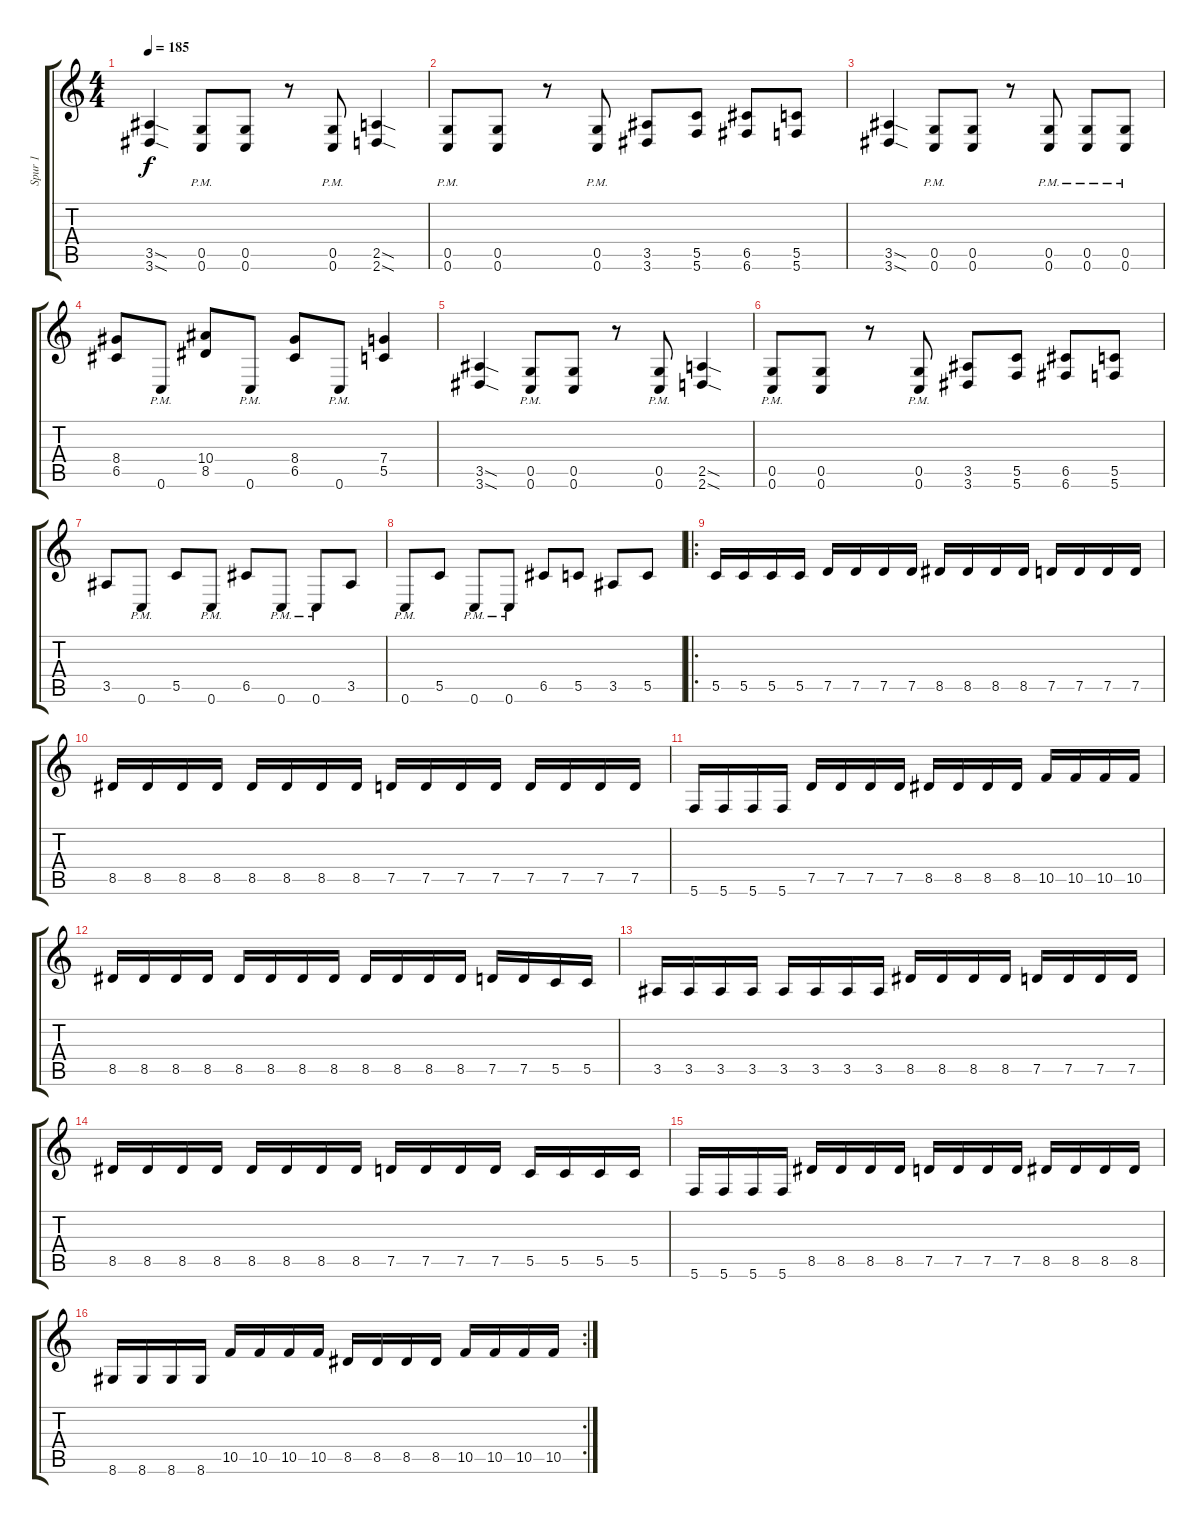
\track ("Spur 1" "Spur 1") {instrument distortionguitar}
\staff {score tabs}
\tuning (D4 A3 F3 C3 G2 C2) {hide}
\ts (4 4)
\tempo 185
\clef g2
\ks c
(3.5{sod} 3.6{sod}).4{dy f} (0.5{pm} 0.6{pm}).8 (0.5 0.6).8 r.8 (0.5{pm} 0.6{pm}).8 (2.5{sod} 2.6{sod}).4 |
(0.5{pm} 0.6{pm}).8 (0.5 0.6).8 r.8 (0.5{pm} 0.6{pm}).8 (3.5 3.6).8 (5.5 5.6).8 (6.5 6.6).8 (5.5 5.6).8 |
(3.5{sod} 3.6{sod}).4 (0.5{pm} 0.6{pm}).8 (0.5 0.6).8 r.8 (0.5{pm} 0.6{pm}).8 (0.5{pm} 0.6{pm}).8 (0.5{pm} 0.6{pm}).8 |
(8.4 6.5).8 0.6{pm}.8 (10.4 8.5).8 0.6{pm}.8 (8.4 6.5).8 0.6{pm}.8 (7.4 5.5).4 |
(3.5{sod} 3.6{sod}).4 (0.5{pm} 0.6{pm}).8 (0.5 0.6).8 r.8 (0.5{pm} 0.6{pm}).8 (2.5{sod} 2.6{sod}).4 |
(0.5{pm} 0.6{pm}).8 (0.5 0.6).8 r.8 (0.5{pm} 0.6{pm}).8 (3.5 3.6).8 (5.5 5.6).8 (6.5 6.6).8 (5.5 5.6).8 |
3.5.8 0.6{pm}.8 5.5.8 0.6{pm}.8 6.5.8 0.6{pm}.8 0.6{pm}.8 3.5.8 |
0.6{pm}.8 5.5.8 0.6{pm}.8 0.6{pm}.8 6.5.8 5.5.8 3.5.8 5.5.8 |
\ro
5.5.16 5.5.16 5.5.16 5.5.16 7.5.16 7.5.16 7.5.16 7.5.16 8.5.16 8.5.16 8.5.16 8.5.16 7.5.16 7.5.16 7.5.16 7.5.16 |
8.5.16 8.5.16 8.5.16 8.5.16 8.5.16 8.5.16 8.5.16 8.5.16 7.5.16 7.5.16 7.5.16 7.5.16 7.5.16 7.5.16 7.5.16 7.5.16 |
5.6.16 5.6.16 5.6.16 5.6.16 7.5.16 7.5.16 7.5.16 7.5.16 8.5.16 8.5.16 8.5.16 8.5.16 10.5.16 10.5.16 10.5.16 10.5.16 |
8.5.16 8.5.16 8.5.16 8.5.16 8.5.16 8.5.16 8.5.16 8.5.16 8.5.16 8.5.16 8.5.16 8.5.16 7.5.16 7.5.16 5.5.16 5.5.16 |
3.5.16 3.5.16 3.5.16 3.5.16 3.5.16 3.5.16 3.5.16 3.5.16 8.5.16 8.5.16 8.5.16 8.5.16 7.5.16 7.5.16 7.5.16 7.5.16 |
8.5.16 8.5.16 8.5.16 8.5.16 8.5.16 8.5.16 8.5.16 8.5.16 7.5.16 7.5.16 7.5.16 7.5.16 5.5.16 5.5.16 5.5.16 5.5.16 |
5.6.16 5.6.16 5.6.16 5.6.16 8.5.16 8.5.16 8.5.16 8.5.16 7.5.16 7.5.16 7.5.16 7.5.16 8.5.16 8.5.16 8.5.16 8.5.16 |
\rc 2
8.6.16 8.6.16 8.6.16 8.6.16 10.5.16 10.5.16 10.5.16 10.5.16 8.5.16 8.5.16 8.5.16 8.5.16 10.5.16 10.5.16 10.5.16 10.5.16
